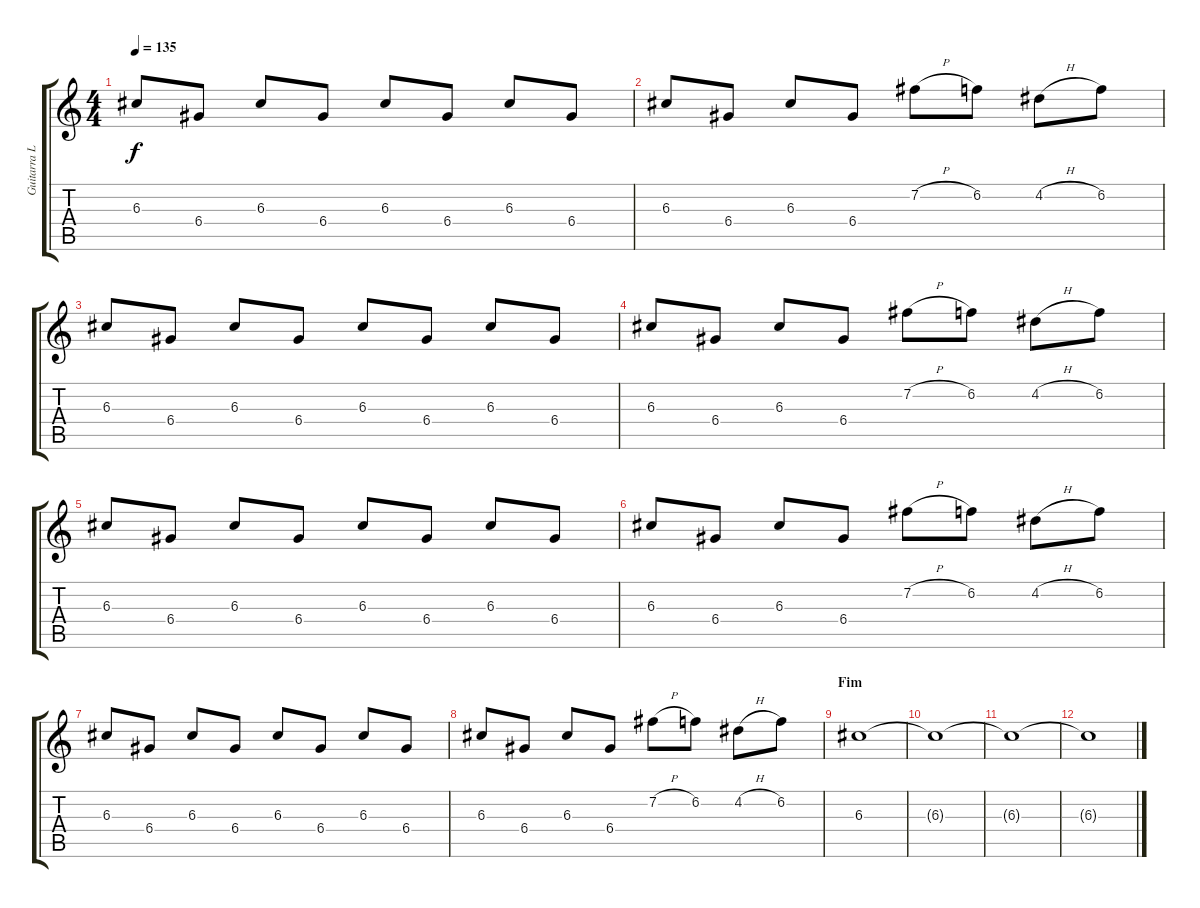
\track ("Guitarra Limpa | Luis Felipe" "Guitarra L") {instrument electricguitarclean}
\staff {score tabs}
\tuning (E4 B3 G3 D3 A2 E2) {hide}
\ts (4 4)
\tempo 135
\clef g2
\ks c
6.3.8{dy f} 6.4.8 6.3.8 6.4.8 6.3.8 6.4.8 6.3.8 6.4.8 |
6.3.8 6.4.8 6.3.8 6.4.8 7.2{h}.8 6.2.8 4.2{h}.8 6.2.8 |
6.3.8 6.4.8 6.3.8 6.4.8 6.3.8 6.4.8 6.3.8 6.4.8 |
6.3.8 6.4.8 6.3.8 6.4.8 7.2{h}.8 6.2.8 4.2{h}.8 6.2.8 |
6.3.8 6.4.8 6.3.8 6.4.8 6.3.8 6.4.8 6.3.8 6.4.8 |
6.3.8 6.4.8 6.3.8 6.4.8 7.2{h}.8 6.2.8 4.2{h}.8 6.2.8 |
6.3.8 6.4.8 6.3.8 6.4.8 6.3.8 6.4.8 6.3.8 6.4.8 |
6.3.8 6.4.8 6.3.8 6.4.8 7.2{h}.8 6.2.8 4.2{h}.8 6.2.8 |
\section ("" "Fim")
6.3.1 |
6.3{t}.1 |
6.3{t}.1 |
6.3{t}.1
